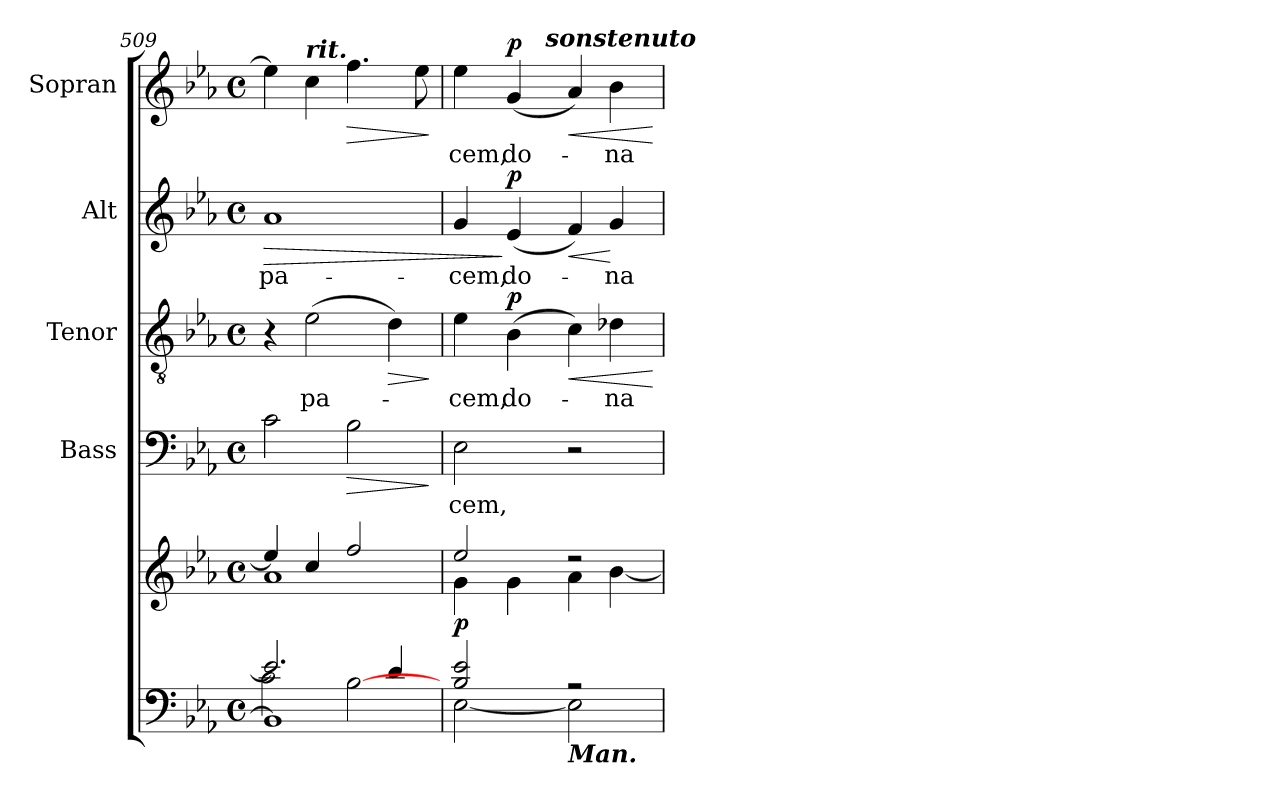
**kern	**kern	**dynam	**kern	**text	**dynam	**kern	**text	**dynam	**kern	**text	**dynam	**kern	**text	**dynam
*part5	*part5	*part5	*part4	*part4	*part4	*part3	*part3	*part3	*part2	*part2	*part2	*part1	*part1	*part1
*staff6	*staff5	*staff5/6	*staff4	*staff4	*staff4	*staff3	*staff3	*staff3	*staff2	*staff2	*staff2	*staff1	*staff1	*staff1
*	*	*	*I"Bass	*	*	*I"Tenor	*	*	*I"Alt	*	*	*I"Sopran	*	*
*	*	*	*I'B.	*	*	*I'T.	*	*	*I'A.	*	*	*I'S.	*	*
*clefF4	*clefG2	*	*clefF4	*	*	*clefGv2	*	*	*clefG2	*	*	*clefG2	*	*
*k[b-e-a-]	*k[b-e-a-]	*	*k[b-e-a-]	*	*	*k[b-e-a-]	*	*	*k[b-e-a-]	*	*	*k[b-e-a-]	*	*
*E-:	*E-:	*	*E-:	*	*	*E-:	*	*	*E-:	*	*	*E-:	*	*
*M4/4	*M4/4	*	*M4/4	*	*	*M4/4	*	*	*M4/4	*	*	*M4/4	*	*
*met(c)	*met(c)	*	*met(c)	*	*	*met(c)	*	*	*met(c)	*	*	*met(c)	*	*
=509	=509	=509	=509	=509	=509	=509	=509	=509	=509	=509	=509	=509	=509	=509
*^	*^	*	*	*	*	*	*	*	*	*	*	*	*	*
*	*^	*	*	*	*	*	*	*	*	*	*	*	*	*	*	*
!	!	!	!	!	!	!	!	!	!	!	!	!	!LO:LY:b	!LO:HP:b	!	!	!
2.e-/]	1BB-]	2c\	4ee-/]	1a-	.	2c\	.	.	4r	.	.	1a-	pa-	>	4ee-\]	.	.
!	!	!	!	!	!	!	!	!	!	!	!	!	!	!	!LO:TX:a:Bi:t=rit.	!	!
!	!	!	!	!	!	!	!	!	!	!LO:LY:b	!	!	!	!	!	!	!
.	.	.	4cc/	.	.	.	.	.	(>2e-\	pa-	.	.	.	.	4cc\	.	.
!	!	!	!	!	!	!	!	!LO:HP:b	!	!	!	!	!	!	!	!	!LO:HP:b
.	.	[<2B-\	2ff/	.	.	2B-\	.	>	.	.	.	.	.	.	4.ff\	.	>
!	!	!	!	!	!	!	!	!	!	!	!LO:HP:b	!	!	!	!	!	!
4d/	.	.	.	.	.	.	.	.	4d\)	.	>	.	.	.	.	.	.
.	.	.	.	.	.	.	.	.	.	.	.	.	.	.	8ee-\	.	.
*v	*v	*v	*	*	*	*	*	*	*	*	*	*	*	*	*	*	*
*	*v	*v	*	*	*	*	*	*	*	*	*	*	*	*	*
.	.	.	.	.	]	.	.	]	.	.	.	.	.	]
=510	=510	=510	=510	=510	=510	=510	=510	=510	=510	=510	=510	=510	=510	=510
*^	*^	*	*	*	*	*	*	*	*	*	*	*	*	*
!	!	!	!	!LO:DY:b	!	!LO:LY:b	!	!	!LO:LY:b	!	!	!LO:LY:b	!	!	!LO:LY:b	!
*	*	*	*	*	*	*	*	*	*	*	*	*	*	*^	*	*
2B-/ 2e-/	[<2E-\	2ee-/	4g\	p	2E-\	-cem,	.	4e-\	-cem,	.	4g/	-cem,	.	4ee-\	4ryy	-cem,	.
!	!	!	!	!	!	!	!	!	!LO:LY:b	!LO:DY:a	!	!LO:LY:b	!LO:DY:n=1:a	!	!	!LO:LY:b	!LO:DY:a
.	.	.	4g\	.	.	.	.	(>4B-\	do-	p	(<4e-/	do-	] p	(<4g/	8ryy	do-	p
.	.	.	.	.	.	.	.	.	.	.	.	.	.	.	32ryy	.	.
!	!	!	!	!	!	!	!	!	!	!	!	!	!	!	!LO:TX:a:Bi:t=sonstenuto	!	!
.	.	.	.	.	.	.	.	.	.	.	.	.	.	.	2ryy	.	.
!LO:TX:b:Bi:t=Man.	!	!	!	!	!	!	!	!	!	!	!	!	!	!	!	!	!
!	!	!	!	!	!	!	!	!	!	!LO:HP:b	!	!	!LO:HP:b	!	!	!	!LO:HP:b
2rA	2E-\]	2rdd	4a-\	.	2r	.	.	4c\)	.	<	4f/)	.	<	4a-/)	.	.	<
!	!	!	!	!	!	!	!	!	!LO:LY:b	!	!	!LO:LY:b	!	!	!	!LO:LY:b	!
.	.	.	[<4b-\	.	.	.	.	4d-X\	-na	.	4g/	-na	[	4b-\	.	-na	.
.	.	.	.	.	.	.	.	.	.	.	.	.	.	.	16.ryy	.	.
*v	*v	*	*	*	*	*	*	*	*	*	*	*	*	*	*	*	*
*	*v	*v	*	*	*	*	*	*	*	*	*	*	*	*	*	*
.	.	.	.	.	.	.	.	[	.	.	.	.	.	.	[
*	*	*	*	*	*	*	*	*	*	*	*	*v	*v	*	*
=	=	=	=	=	=	=	=	=	=	=	=	=	=	=
*-	*-	*-	*-	*-	*-	*-	*-	*-	*-	*-	*-	*-	*-	*-
